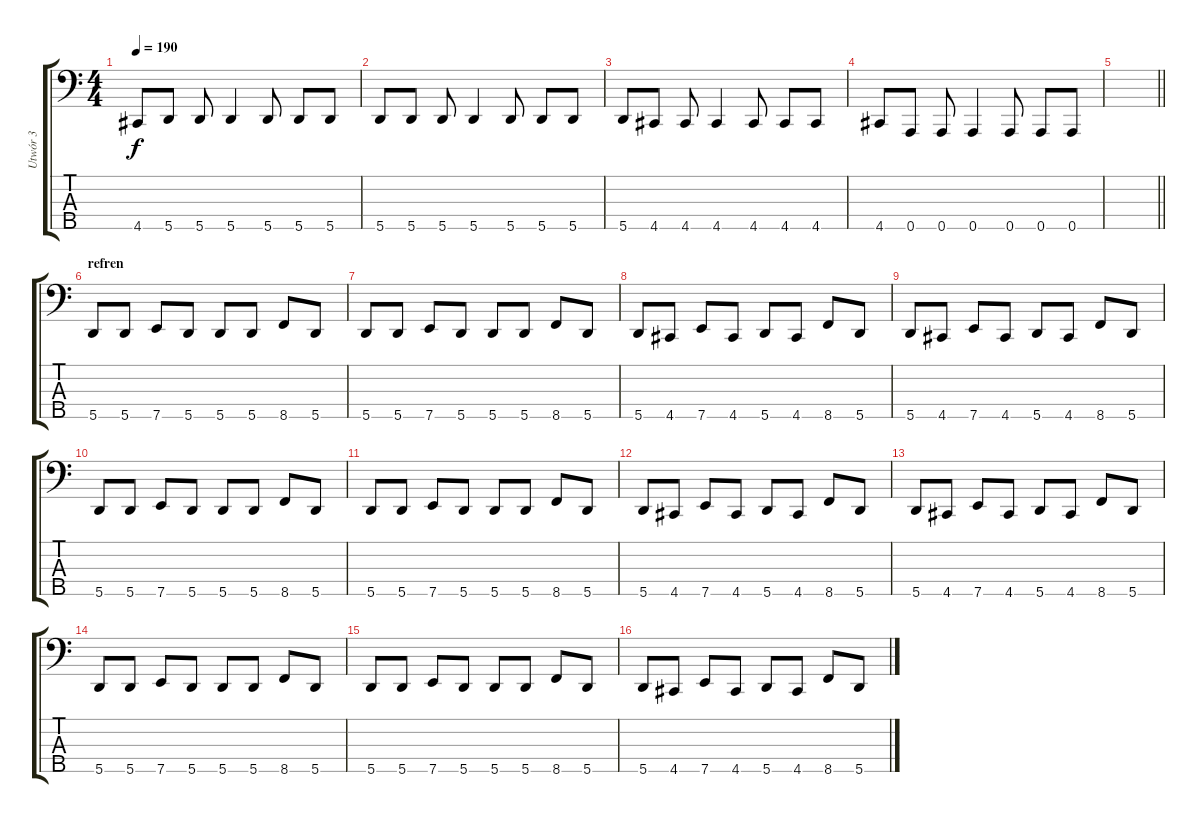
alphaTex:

\track ("Utwór 3" "Utwór 3") {instrument electricbasspick}
\staff {score tabs}
\tuning (F2 C2 G1 D1 A0) {hide}
\ts (4 4)
\tempo 190
\clef f4
\ks c
4.5.8{dy f} 5.5.8 5.5.8 5.5.4 5.5.8 5.5.8 5.5.8 |
5.5.8 5.5.8 5.5.8 5.5.4 5.5.8 5.5.8 5.5.8 |
5.5.8 4.5.8 4.5.8 4.5.4 4.5.8 4.5.8 4.5.8 |
4.5.8 0.5.8 0.5.8 0.5.4 0.5.8 0.5.8 0.5.8 |
\barLineRight lightlight
|
\section ("" "refren")
5.5.8 5.5.8 7.5.8 5.5.8 5.5.8 5.5.8 8.5.8 5.5.8 |
5.5.8 5.5.8 7.5.8 5.5.8 5.5.8 5.5.8 8.5.8 5.5.8 |
5.5.8 4.5.8 7.5.8 4.5.8 5.5.8 4.5.8 8.5.8 5.5.8 |
5.5.8 4.5.8 7.5.8 4.5.8 5.5.8 4.5.8 8.5.8 5.5.8 |
5.5.8 5.5.8 7.5.8 5.5.8 5.5.8 5.5.8 8.5.8 5.5.8 |
5.5.8 5.5.8 7.5.8 5.5.8 5.5.8 5.5.8 8.5.8 5.5.8 |
5.5.8 4.5.8 7.5.8 4.5.8 5.5.8 4.5.8 8.5.8 5.5.8 |
5.5.8 4.5.8 7.5.8 4.5.8 5.5.8 4.5.8 8.5.8 5.5.8 |
5.5.8 5.5.8 7.5.8 5.5.8 5.5.8 5.5.8 8.5.8 5.5.8 |
5.5.8 5.5.8 7.5.8 5.5.8 5.5.8 5.5.8 8.5.8 5.5.8 |
5.5.8 4.5.8 7.5.8 4.5.8 5.5.8 4.5.8 8.5.8 5.5.8
